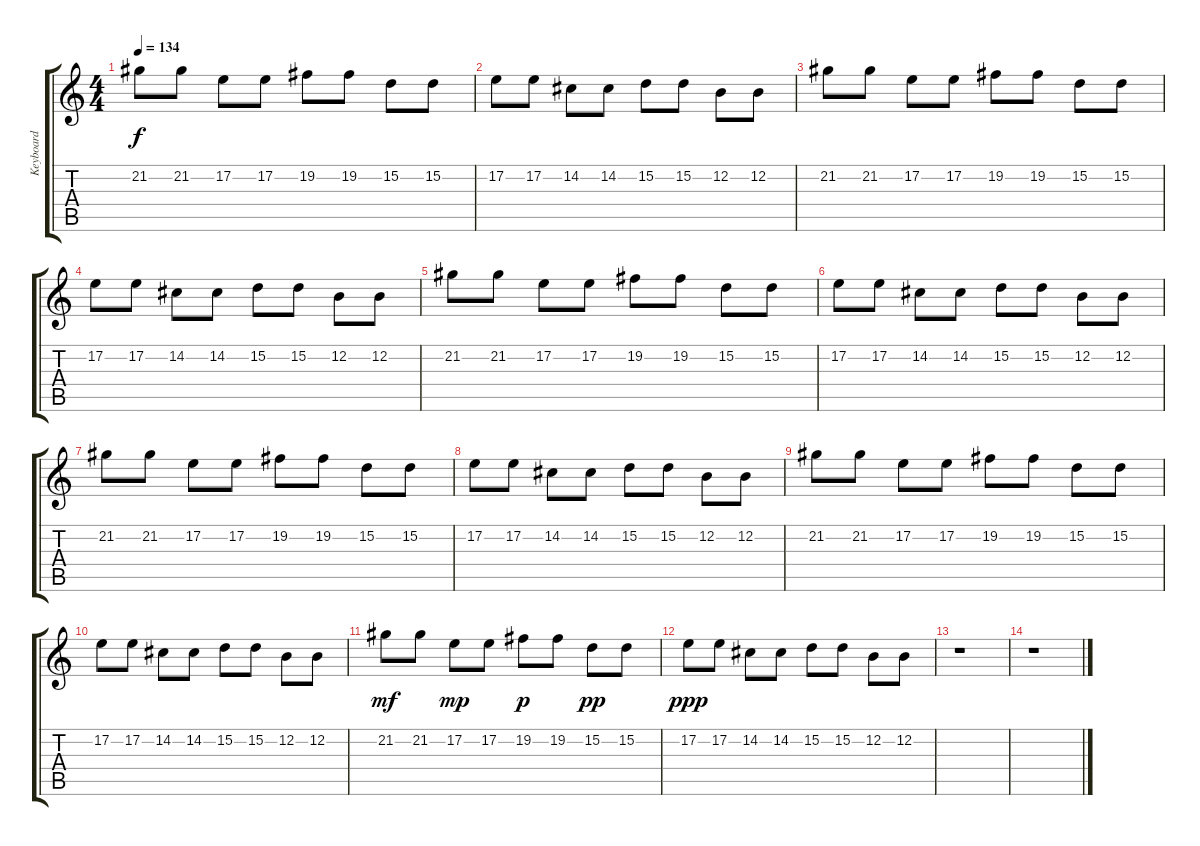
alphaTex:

\track ("Keyboard" "Keyboard") {instrument xylophone}
\staff {score tabs}
\tuning (E4 B3 G3 D3 A2 E2) {hide}
\ts (4 4)
\tempo 134
\clef g2
\ks c
21.2.8{dy f} 21.2.8 17.2.8 17.2.8 19.2.8 19.2.8 15.2.8 15.2.8 |
17.2.8 17.2.8 14.2.8 14.2.8 15.2.8 15.2.8 12.2.8 12.2.8 |
21.2.8 21.2.8 17.2.8 17.2.8 19.2.8 19.2.8 15.2.8 15.2.8 |
17.2.8 17.2.8 14.2.8 14.2.8 15.2.8 15.2.8 12.2.8 12.2.8 |
21.2.8 21.2.8 17.2.8 17.2.8 19.2.8 19.2.8 15.2.8 15.2.8 |
17.2.8 17.2.8 14.2.8 14.2.8 15.2.8 15.2.8 12.2.8 12.2.8 |
21.2.8 21.2.8 17.2.8 17.2.8 19.2.8 19.2.8 15.2.8 15.2.8 |
17.2.8 17.2.8 14.2.8 14.2.8 15.2.8 15.2.8 12.2.8 12.2.8 |
21.2.8 21.2.8 17.2.8 17.2.8 19.2.8 19.2.8 15.2.8 15.2.8 |
17.2.8 17.2.8 14.2.8 14.2.8 15.2.8 15.2.8 12.2.8 12.2.8 |
21.2.8{dy mf} 21.2.8 17.2.8{dy mp} 17.2.8 19.2.8{dy p} 19.2.8 15.2.8{dy pp} 15.2.8 |
17.2.8{dy ppp} 17.2.8 14.2.8 14.2.8 15.2.8 15.2.8 12.2.8 12.2.8 |
r.1 |
r.1
